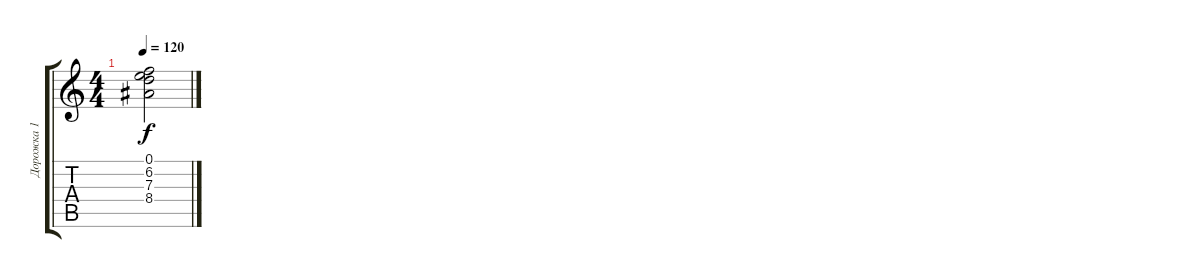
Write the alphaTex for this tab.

\track ("Дорожка 1" "Дорожка 1") {instrument acousticguitarsteel}
\staff {score tabs}
\tuning (E4 B3 G3 D3 A2 E2) {hide}
\ts (4 4)
\tempo 120
\clef g2
\ks c
(0.1 6.2 7.3 8.4).2{dy f}
